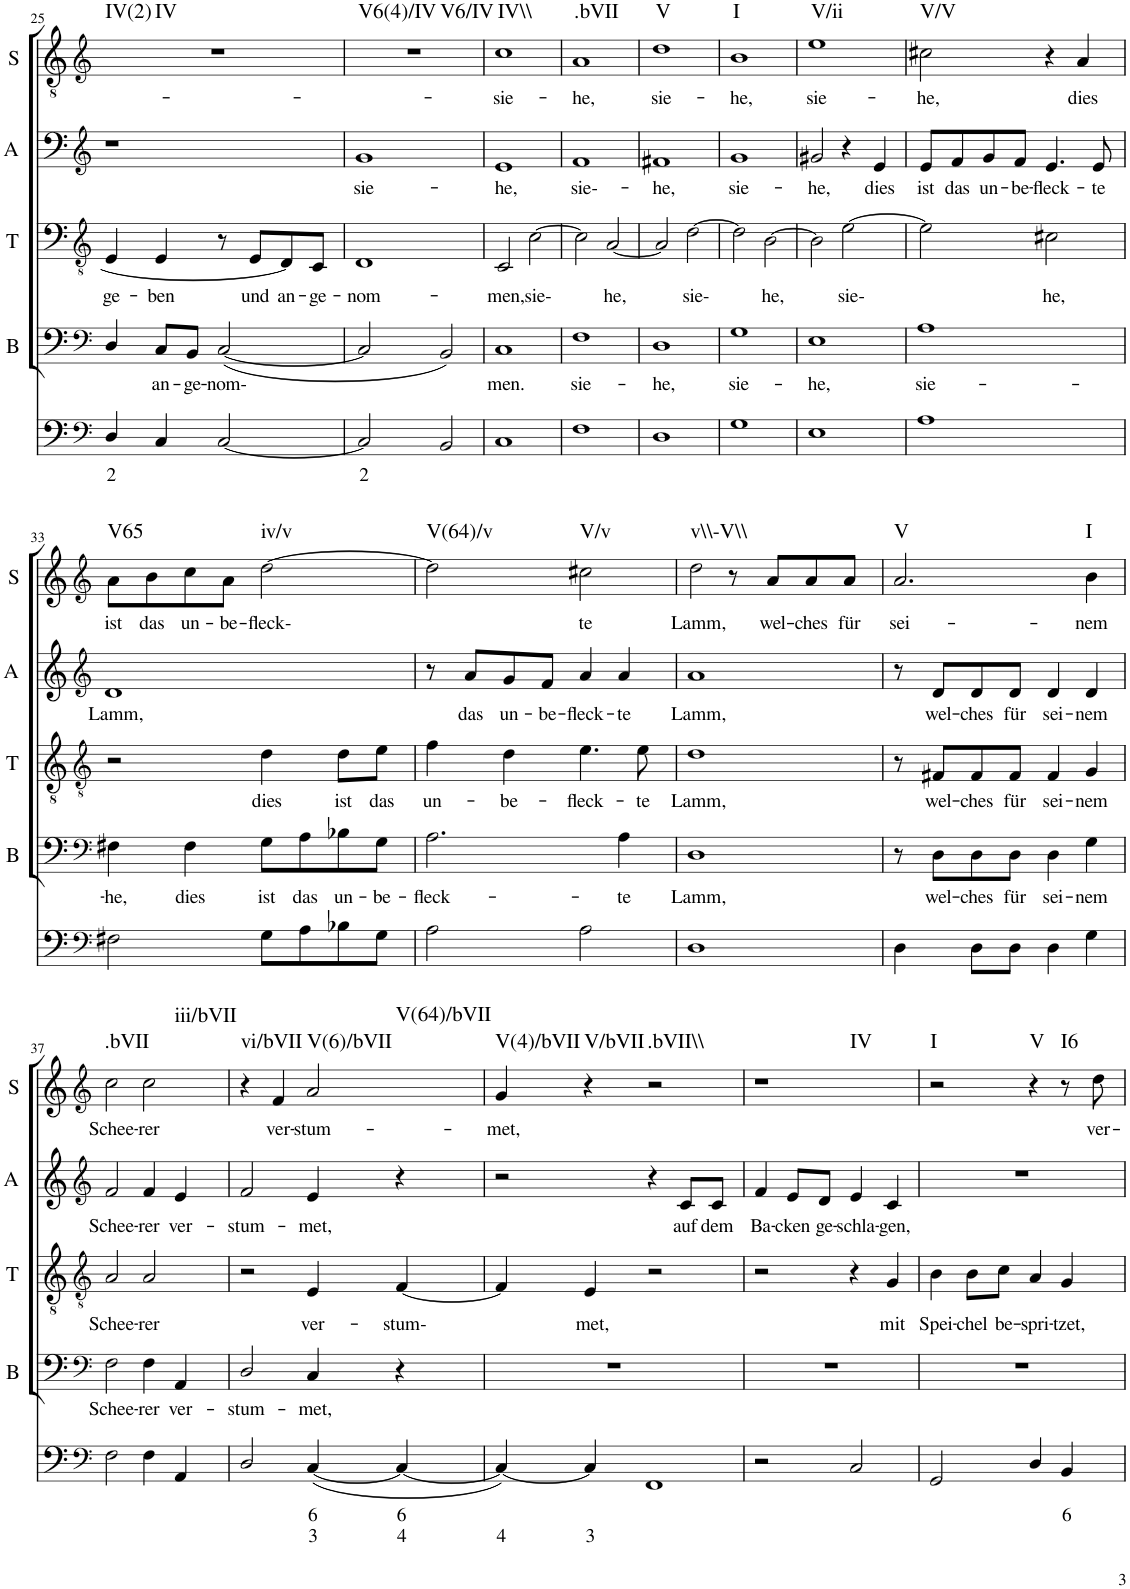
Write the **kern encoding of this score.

**kern	**text	**text	**kern	**text	**kern	**text	**kern	**text	**kern	**text	**harte
*part5	*part5	*part5	*part4	*part4	*part3	*part3	*part2	*part2	*part1	*part1	*part1
*staff5	*staff5	*staff5	*staff4	*staff4	*staff3	*staff3	*staff2	*staff2	*staff1	*staff1	*
*I"Continuo	*	*	*I"Bass	*	*I"Tenor	*	*I"Alto	*	*I"Soprano	*	*
*	*	*	*I'B	*	*I'T	*	*I'A	*	*I'S	*	*
!!LO:PB:g=z
*clefF4	*	*	*clefF4	*	*clefGv2	*	*clefG2	*	*clefG2	*	*
*k[]	*	*	*k[]	*	*k[]	*	*k[]	*	*k[]	*	*
*	*	*	*	*	*M4/4	*	*M4/4	*	*M4/4	*	*
=25	=25	=25	=25	=25	=25	=25	=25	=25	=25	=25	=25
!	!LO:LY:b	!	!	!	!	!LO:LY:b	!	!	!	!	!LO:H:n=1:kt=IV(2)
!	!	!	!	!	!	!	!	!	!	!	!LO:H:n=2:kt=IV
4D/	2	.	4D/	.	4E/	ge-	1r	.	1r	.	N N
!	!	!	!	!LO:LY:b	!	!LO:LY:b	!	!	!	!	!
4C/	.	.	8C/L	an-	4E/	ben	.	.	.	.	.
!	!	!	!	!LO:LY:b	!	!	!	!	!	!	!
.	.	.	8BB/J	ge-	.	.	.	.	.	.	.
!	!	!	!	!LO:LY:b	!	!	!	!	!	!	!
[2C/	.	.	([2C/	nom-	8r	.	.	.	.	.	.
!	!	!	!	!	!	!LO:LY:b	!	!	!	!	!
.	.	.	.	.	8E/L	und	.	.	.	.	.
!	!	!	!	!	!	!LO:LY:b	!	!	!	!	!
.	.	.	.	.	8D/]	an-	.	.	.	.	.
!	!	!	!	!	!	!LO:LY:b	!	!	!	!	!
.	.	.	.	.	8C/J	ge-	.	.	.	.	.
=26	=26	=26	=26	=26	=26	=26	=26	=26	=26	=26	=26
!	!LO:LY:b	!	!	!	!	!LO:LY:b	!	!LO:LY:b	!	!	!LO:H:n=1:kt=V6(4)/IV
!	!	!	!	!	!	!	!	!	!	!	!LO:H:n=2:kt=V6/IV
2C/]	2	.	2C/]	.	1D	nom-	1g	sie-	1r	.	N N
2BB/	.	.	2BB/)	.	.	.	.	.	.	.	.
=27	=27	=27	=27	=27	=27	=27	=27	=27	=27	=27	=27
!	!	!	!	!LO:LY:b	!	!LO:LY:b	!	!LO:LY:b	!	!LO:LY:b	!LO:H:kt=IV\\
1C	.	.	1C	men.	2C/	men,	1e	he,	1cc	sie-	N
!	!	!	!	!	!	!LO:LY:b	!	!	!	!	!
.	.	.	.	.	[2c\	sie-	.	.	.	.	.
=28	=28	=28	=28	=28	=28	=28	=28	=28	=28	=28	=28
!	!	!	!	!LO:LY:b	!	!	!	!LO:LY:b	!	!LO:LY:b	!LO:H:kt=.bVII
1F	.	.	1F	sie-	2c\]	.	1f	sie--	1a	he,	N
!	!	!	!	!	!	!LO:LY:b	!	!	!	!	!
.	.	.	.	.	[2A/	he,	.	.	.	.	.
=29	=29	=29	=29	=29	=29	=29	=29	=29	=29	=29	=29
!	!	!	!	!LO:LY:b	!	!	!	!LO:LY:b	!	!LO:LY:b	!LO:H:kt=V
1D	.	.	1D	he,	2A/]	.	1f#X	he,	1dd	sie-	N
!	!	!	!	!	!	!LO:LY:b	!	!	!	!	!
.	.	.	.	.	[2d\	sie-	.	.	.	.	.
=30	=30	=30	=30	=30	=30	=30	=30	=30	=30	=30	=30
!	!	!	!	!LO:LY:b	!	!	!	!LO:LY:b	!	!LO:LY:b	!LO:H:kt=I
1G	.	.	1G	sie-	2d\]	.	1g	sie-	1b	he,	N
!	!	!	!	!	!	!LO:LY:b	!	!	!	!	!
.	.	.	.	.	[2B\	he,	.	.	.	.	.
=31	=31	=31	=31	=31	=31	=31	=31	=31	=31	=31	=31
!	!	!	!	!LO:LY:b	!	!	!	!LO:LY:b	!	!LO:LY:b	!LO:H:kt=V/ii
1E	.	.	1E	he,	2B\]	.	2g#X/	he,	1ee	sie-	N
!	!	!	!	!	!	!LO:LY:b	!	!	!	!	!
.	.	.	.	.	[2e\	sie-	4r	.	.	.	.
!	!	!	!	!	!	!	!	!LO:LY:b	!	!	!
.	.	.	.	.	.	.	4e/	dies	.	.	.
=32	=32	=32	=32	=32	=32	=32	=32	=32	=32	=32	=32
!	!	!	!	!LO:LY:b	!	!	!	!LO:LY:b	!	!LO:LY:b	!LO:H:kt=V/V
1A	.	.	1A	sie-	2e\]	.	8e/L	ist	2cc#X\	he,	N
!	!	!	!	!	!	!	!	!LO:LY:b	!	!	!
.	.	.	.	.	.	.	8f/	das	.	.	.
!	!	!	!	!	!	!	!	!LO:LY:b	!	!	!
.	.	.	.	.	.	.	8g/	un-	.	.	.
!	!	!	!	!	!	!	!	!LO:LY:b	!	!	!
.	.	.	.	.	.	.	8f/J	be-	.	.	.
!	!	!	!	!	!	!LO:LY:b	!	!LO:LY:b	!	!	!
.	.	.	.	.	2c#X\	he,	4.e/	fleck-	4r	.	.
!	!	!	!	!	!	!	!	!	!	!LO:LY:b	!
.	.	.	.	.	.	.	.	.	4a/	dies	.
!	!	!	!	!	!	!	!	!LO:LY:b	!	!	!
.	.	.	.	.	.	.	8e/	te	.	.	.
!!LO:LB:g=z
=33	=33	=33	=33	=33	=33	=33	=33	=33	=33	=33	=33
*clefF4	*	*	*clefF4	*	*clefGv2	*	*clefG2	*	*clefG2	*	*
!	!	!	!	!LO:LY:b	!	!	!	!LO:LY:b	!	!LO:LY:b	!LO:H:kt=V65
2F#X\	.	.	4F#X\	he,	2r	.	1d	Lamm,	8a\L	ist	N
!	!	!	!	!	!	!	!	!	!	!LO:LY:b	!
.	.	.	.	.	.	.	.	.	8b\	das	.
!	!	!	!	!LO:LY:b	!	!	!	!	!	!LO:LY:b	!
.	.	.	4F#\	dies	.	.	.	.	8cc\	un-	.
!	!	!	!	!	!	!	!	!	!	!LO:LY:b	!
.	.	.	.	.	.	.	.	.	8a\J	be-	.
!	!	!	!	!LO:LY:b	!	!LO:LY:b	!	!	!	!LO:LY:b	!LO:H:kt=iv/v
8G\L	.	.	8G\L	ist	4d\	dies	.	.	[2dd\	fleck-	N
!	!	!	!	!LO:LY:b	!	!	!	!	!	!	!
8A\	.	.	8A\	das	.	.	.	.	.	.	.
!	!	!	!	!LO:LY:b	!	!LO:LY:b	!	!	!	!	!
8B-X\	.	.	8B-X\	un-	8d\L	ist	.	.	.	.	.
!	!	!	!	!LO:LY:b	!	!LO:LY:b	!	!	!	!	!
8G\J	.	.	8G\J	be-	8e\J	das	.	.	.	.	.
=34	=34	=34	=34	=34	=34	=34	=34	=34	=34	=34	=34
!	!	!	!	!LO:LY:b	!	!LO:LY:b	!	!	!	!	!LO:H:kt=V(64)/v
2A\	.	.	2.A\	fleck-	4f\	un-	8r	.	2dd\]	.	N
!	!	!	!	!	!	!	!	!LO:LY:b	!	!	!
.	.	.	.	.	.	.	8a/L	das	.	.	.
!	!	!	!	!	!	!LO:LY:b	!	!LO:LY:b	!	!	!
.	.	.	.	.	4d\	be-	8g/	un-	.	.	.
!	!	!	!	!	!	!	!	!LO:LY:b	!	!	!
.	.	.	.	.	.	.	8f/J	be-	.	.	.
!	!	!	!	!	!	!LO:LY:b	!	!LO:LY:b	!	!LO:LY:b	!LO:H:kt=V/v
2A\	.	.	.	.	4.e\	fleck-	4a/	fleck-	2cc#X\	te	N
!	!	!	!	!LO:LY:b	!	!	!	!LO:LY:b	!	!	!
.	.	.	4A\	te	.	.	4a/	te	.	.	.
!	!	!	!	!	!	!LO:LY:b	!	!	!	!	!
.	.	.	.	.	8e\	te	.	.	.	.	.
=35	=35	=35	=35	=35	=35	=35	=35	=35	=35	=35	=35
!	!	!	!	!LO:LY:b	!	!LO:LY:b	!	!LO:LY:b	!	!LO:LY:b	!LO:H:kt=v\\-V\\
1D	.	.	1D	Lamm,	1d	Lamm,	1a	Lamm,	2dd\	Lamm,	N
.	.	.	.	.	.	.	.	.	8r	.	.
!	!	!	!	!	!	!	!	!	!	!LO:LY:b	!
.	.	.	.	.	.	.	.	.	8a/L	wel-	.
!	!	!	!	!	!	!	!	!	!	!LO:LY:b	!
.	.	.	.	.	.	.	.	.	8a/	ches	.
!	!	!	!	!	!	!	!	!	!	!LO:LY:b	!
.	.	.	.	.	.	.	.	.	8a/J	für	.
=36	=36	=36	=36	=36	=36	=36	=36	=36	=36	=36	=36
!	!	!	!	!	!	!	!	!	!	!LO:LY:b	!LO:H:kt=V
4D\	.	.	8r	.	8r	.	8r	.	2.a/	sei-	N
!	!	!	!	!LO:LY:b	!	!LO:LY:b	!	!LO:LY:b	!	!	!
.	.	.	8D\L	wel-	8F#X/L	wel-	8d/L	wel-	.	.	.
!	!	!	!	!LO:LY:b	!	!LO:LY:b	!	!LO:LY:b	!	!	!
8D\L	.	.	8D\	ches	8F#/	ches	8d/	ches	.	.	.
!	!	!	!	!LO:LY:b	!	!LO:LY:b	!	!LO:LY:b	!	!	!
8D\J	.	.	8D\J	für	8F#/J	für	8d/J	für	.	.	.
!	!	!	!	!LO:LY:b	!	!LO:LY:b	!	!LO:LY:b	!	!	!
4D\	.	.	4D\	sei-	4F#/	sei-	4d/	sei-	.	.	.
!	!	!	!	!LO:LY:b	!	!LO:LY:b	!	!LO:LY:b	!	!LO:LY:b	!LO:H:kt=I
4G\	.	.	4G\	nem	4G/	nem	4d/	nem	4b\	nem	N
!!LO:LB:g=z
=37	=37	=37	=37	=37	=37	=37	=37	=37	=37	=37	=37
*clefF4	*	*	*clefF4	*	*clefGv2	*	*clefG2	*	*clefG2	*	*
!	!	!	!	!LO:LY:b	!	!LO:LY:b	!	!LO:LY:b	!	!LO:LY:b	!LO:H:kt=.bVII
2F\	.	.	2F\	Schee-	2A/	Schee-	2f/	Schee-	2cc\	Schee-	N
!	!	!	!	!LO:LY:b	!	!LO:LY:b	!	!LO:LY:b	!	!LO:LY:b	!LO:H:kt=iii/bVII
4F\	.	.	4F\	rer	2A/	rer	4f/	rer	2cc\	rer	N
!	!	!	!	!LO:LY:b	!	!	!	!LO:LY:b	!	!	!
4AA/	.	.	4AA/	ver-	.	.	4e/	ver-	.	.	.
=38	=38	=38	=38	=38	=38	=38	=38	=38	=38	=38	=38
!	!	!	!	!LO:LY:b	!	!	!	!LO:LY:b	!	!	!LO:H:kt=vi/bVII
2D/	.	.	2D/	stum-	2r	.	2f/	stum-	4r	.	N
!	!	!	!	!	!	!	!	!	!	!LO:LY:b	!
.	.	.	.	.	.	.	.	.	4f/	ver-	.
!	!LO:LY:b	!LO:LY:b	!	!LO:LY:b	!	!LO:LY:b	!	!LO:LY:b	!	!LO:LY:b	!LO:H:n=1:kt=V(6)/bVII
!	!	!	!	!	!	!	!	!	!	!	!LO:H:n=2:kt=V(64)/bVII
([4C/	6	3	4C/	met,	4E/	ver-	4e/	met,	2a/	stum-	N N
!	!LO:LY:b	!LO:LY:b	!	!	!	!LO:LY:b	!	!	!	!	!
4C/_	6	4	4r	.	[4F/	stum-	4r	.	.	.	.
=39	=39	=39	=39	=39	=39	=39	=39	=39	=39	=39	=39
!	!	!LO:LY:b	!	!	!	!	!	!	!	!LO:LY:b	!LO:H:kt=V(4)/bVII
4C/_)	.	4	1r	.	4F/]	.	2r	.	4g/	met,	N
!	!	!LO:LY:b	!	!	!	!LO:LY:b	!	!	!	!	!LO:H:kt=V/bVII
4C/]	.	3	.	.	4E/	met,	.	.	4r	.	N
!	!	!	!	!	!	!	!	!	!	!	!LO:H:kt=.bVII\\
[2FF	.	.	.	.	2r	.	4r	.	2r	.	N
!	!	!	!	!	!	!	!	!LO:LY:b	!	!	!
.	.	.	.	.	.	.	8c/L	auf	.	.	.
!	!	!	!	!	!	!	!	!LO:LY:b	!	!	!
.	.	.	.	.	.	.	8c/J	dem	.	.	.
=40	=40	=40	=40	=40	=40	=40	=40	=40	=40	=40	=40
!	!	!	!	!	!	!	!	!LO:LY:b	!	!	!LO:H:kt=IV
2r	.	.	1r	.	2r	.	4f/	Ba-	1r	.	N
!	!	!	!	!	!	!	!	!LO:LY:b	!	!	!
.	.	.	.	.	.	.	8e/L	cken	.	.	.
!	!	!	!	!	!	!	!	!LO:LY:b	!	!	!
.	.	.	.	.	.	.	8d/J	ge-	.	.	.
!	!	!	!	!	!	!	!	!LO:LY:b	!	!	!
2FF]	.	.	.	.	4r	.	4e/	schla-	.	.	.
!	!	!	!	!	!	!LO:LY:b	!	!LO:LY:b	!	!	!
.	.	.	.	.	4G/	mit	4c/	gen,	.	.	.
2C/	.	.	2ryy	.	2ryy	.	2ryy	.	2ryy	.	.
=41	=41	=41	=41	=41	=41	=41	=41	=41	=41	=41	=41
!	!	!	!	!	!	!LO:LY:b	!	!	!	!	!LO:H:kt=I
2GG/	.	.	1r	.	4B\	Spei-	1r	.	2r	.	N
!	!	!	!	!	!	!LO:LY:b	!	!	!	!	!
.	.	.	.	.	8B\L	chel	.	.	.	.	.
!	!	!	!	!	!	!LO:LY:b	!	!	!	!	!
.	.	.	.	.	8c\J	be-	.	.	.	.	.
!	!	!	!	!	!	!LO:LY:b	!	!	!	!	!LO:H:kt=V
4D/	.	.	.	.	4A/	spri-	.	.	4r	.	N
!	!LO:LY:b	!	!	!	!	!LO:LY:b	!	!	!	!	!LO:H:kt=I6
4BB/	6	.	.	.	4G/	tzet,	.	.	8r	.	N
!	!	!	!	!	!	!	!	!	!	!LO:LY:b	!
.	.	.	.	.	.	.	.	.	8dd\	ver-	.
=	=	=	=	=	=	=	=	=	=	=	=
*-	*-	*-	*-	*-	*-	*-	*-	*-	*-	*-	*-
